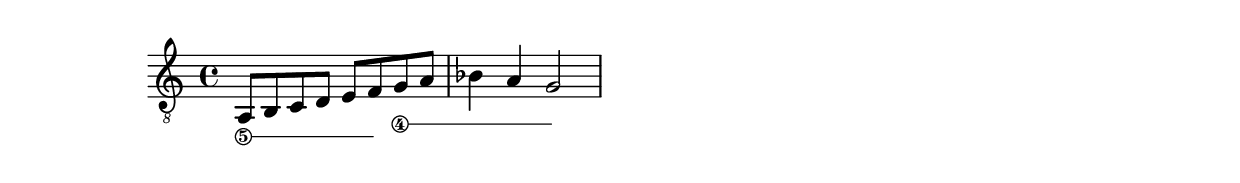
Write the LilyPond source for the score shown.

% DO NOT EDIT this file manually; it is automatically
% generated from Documentation/snippets/new
% Make any changes in Documentation/snippets/new/
% and then run scripts/auxiliar/makelsr.py
%
% This file is in the public domain.
%% Note: this file works from version 2.15.20
\version "2.15.20"

\header {
  lsrtags = "editorial-annotations, text, fretted-strings, tweaks-and-overrides"

  texidoc = "
Make an extender line for string number indications, showing that a
series of notes is supposed to be played all on the same string.

"
  doctitle = "String number extender lines"
} % begin verbatim


stringNumberSpanner =
#(define-music-function (parser location StringNumber) (string?)
  #{
    \override TextSpanner #'style = #'solid
    \override TextSpanner #'font-size = #-5
    \override TextSpanner #'(bound-details left stencil-align-dir-y) = #CENTER
    \override TextSpanner #'(bound-details left text) = \markup { \circle \number #StringNumber }
  #})


\relative c {
  \clef "treble_8"
  \stringNumberSpanner "5"
  \textSpannerDown
  a8\startTextSpan
  b c d e f\stopTextSpan
  \stringNumberSpanner "4"
  g\startTextSpan a
  bes4 a g2\stopTextSpan
}
